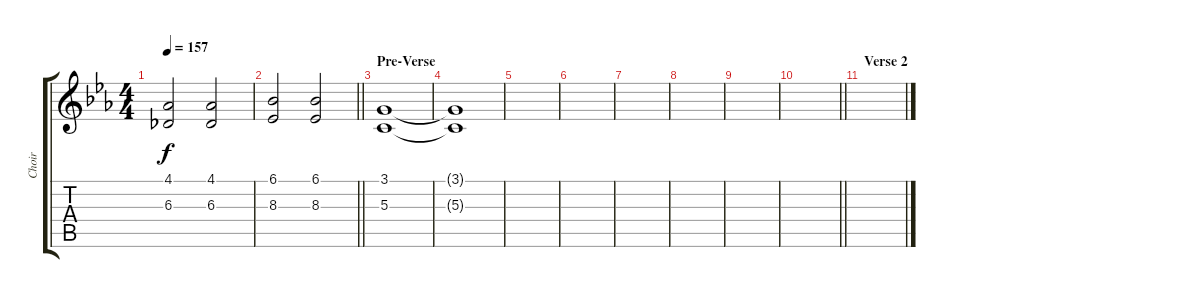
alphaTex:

\track ("Choir" "Choir") {instrument choiraahs}
\staff {score tabs}
\tuning (E4 B3 G3 D3 A2 E2) {hide}
\ts (4 4)
\tempo 157
\clef g2
\ks eb
(4.1 6.3).2{dy f} (4.1 6.3).2 |
\barLineRight lightlight
(6.1 8.3).2 (6.1 8.3).2 |
\section ("" "Pre-Verse")
(3.1 5.3).1 |
(3.1{t} 5.3{t}).1 |
|
|
|
|
|
\barLineRight lightlight
|
\section ("" "Verse 2")
